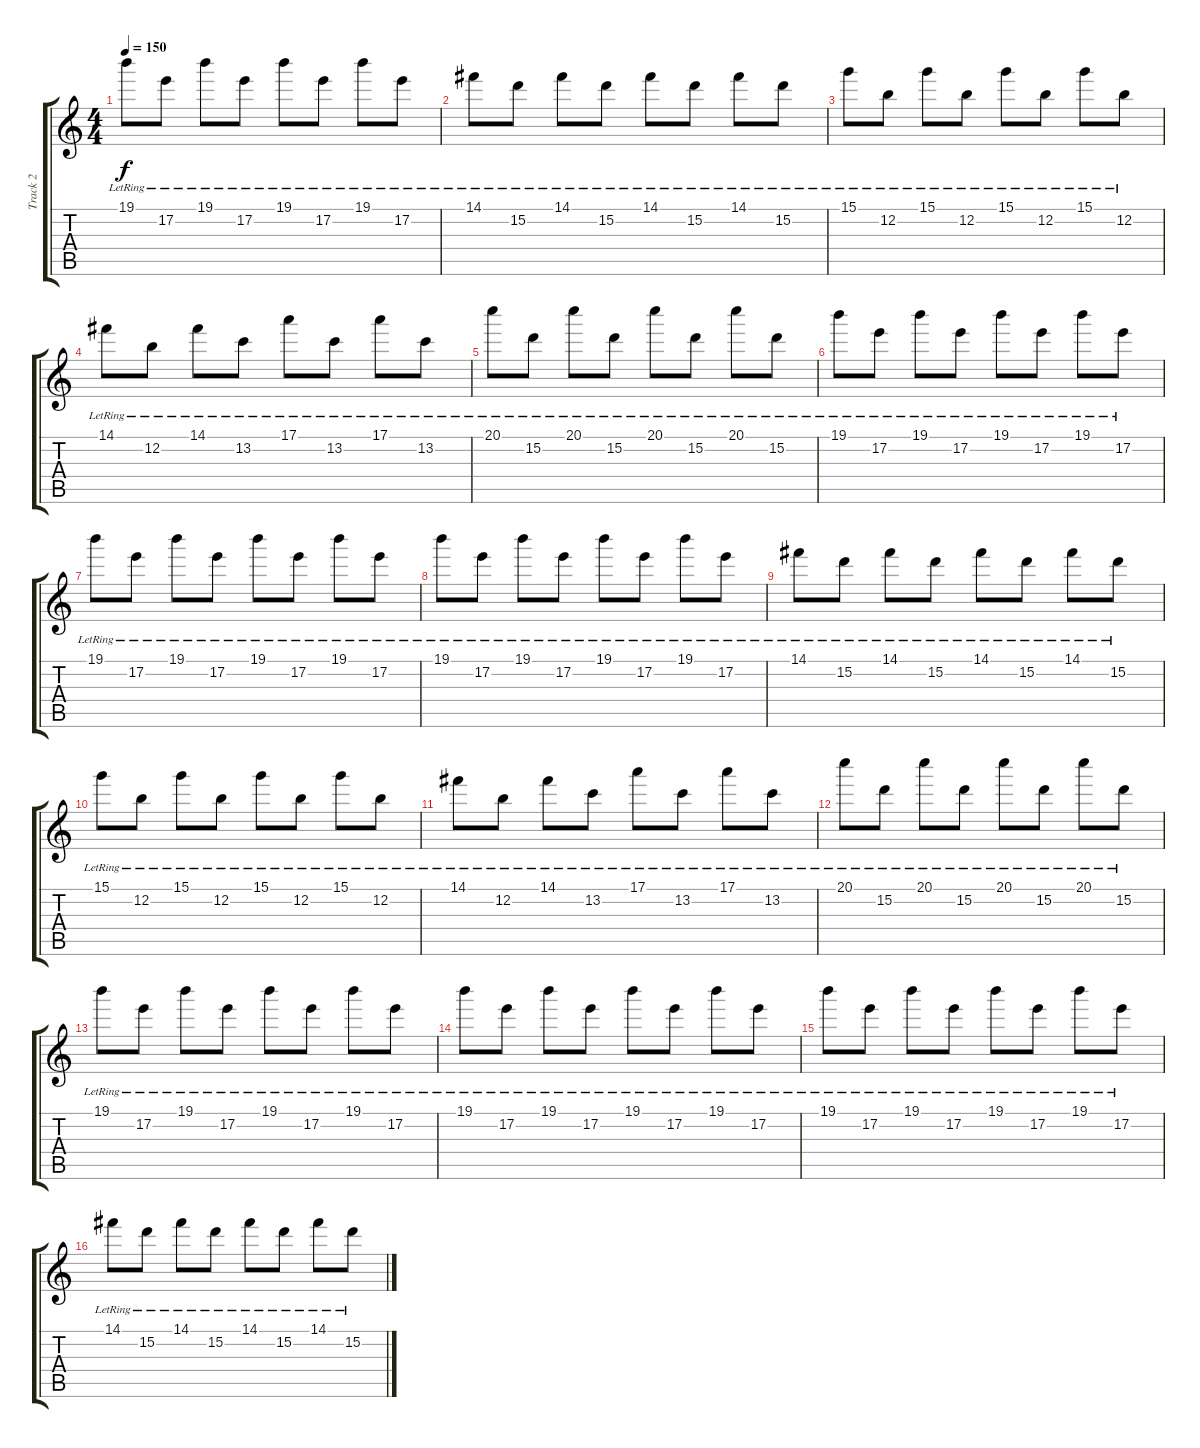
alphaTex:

\track ("Track 2" "Track 2") {instrument overdrivenguitar}
\staff {score tabs}
\tuning (E4 B3 G3 D3 A2 E2) {hide}
\ts (4 4)
\tempo 150
\clef g2
\ks c
19.1{lr}.8{dy f} 17.2{lr}.8 19.1{lr}.8 17.2{lr}.8 19.1{lr}.8 17.2{lr}.8 19.1{lr}.8 17.2{lr}.8 |
14.1{lr}.8 15.2{lr}.8 14.1{lr}.8 15.2{lr}.8 14.1{lr}.8 15.2{lr}.8 14.1{lr}.8 15.2{lr}.8 |
15.1{lr}.8 12.2{lr}.8 15.1{lr}.8 12.2{lr}.8 15.1{lr}.8 12.2{lr}.8 15.1{lr}.8 12.2{lr}.8 |
14.1{lr}.8 12.2{lr}.8 14.1{lr}.8 13.2{lr}.8 17.1{lr}.8 13.2{lr}.8 17.1{lr}.8 13.2{lr}.8 |
20.1{lr}.8 15.2{lr}.8 20.1{lr}.8 15.2{lr}.8 20.1{lr}.8 15.2{lr}.8 20.1{lr}.8 15.2{lr}.8 |
19.1{lr}.8 17.2{lr}.8 19.1{lr}.8 17.2{lr}.8 19.1{lr}.8 17.2{lr}.8 19.1{lr}.8 17.2{lr}.8 |
19.1{lr}.8 17.2{lr}.8 19.1{lr}.8 17.2{lr}.8 19.1{lr}.8 17.2{lr}.8 19.1{lr}.8 17.2{lr}.8 |
19.1{lr}.8 17.2{lr}.8 19.1{lr}.8 17.2{lr}.8 19.1{lr}.8 17.2{lr}.8 19.1{lr}.8 17.2{lr}.8 |
14.1{lr}.8 15.2{lr}.8 14.1{lr}.8 15.2{lr}.8 14.1{lr}.8 15.2{lr}.8 14.1{lr}.8 15.2{lr}.8 |
15.1{lr}.8 12.2{lr}.8 15.1{lr}.8 12.2{lr}.8 15.1{lr}.8 12.2{lr}.8 15.1{lr}.8 12.2{lr}.8 |
14.1{lr}.8 12.2{lr}.8 14.1{lr}.8 13.2{lr}.8 17.1{lr}.8 13.2{lr}.8 17.1{lr}.8 13.2{lr}.8 |
20.1{lr}.8 15.2{lr}.8 20.1{lr}.8 15.2{lr}.8 20.1{lr}.8 15.2{lr}.8 20.1{lr}.8 15.2{lr}.8 |
19.1{lr}.8 17.2{lr}.8 19.1{lr}.8 17.2{lr}.8 19.1{lr}.8 17.2{lr}.8 19.1{lr}.8 17.2{lr}.8 |
19.1{lr}.8 17.2{lr}.8 19.1{lr}.8 17.2{lr}.8 19.1{lr}.8 17.2{lr}.8 19.1{lr}.8 17.2{lr}.8 |
19.1{lr}.8 17.2{lr}.8 19.1{lr}.8 17.2{lr}.8 19.1{lr}.8 17.2{lr}.8 19.1{lr}.8 17.2{lr}.8 |
14.1{lr}.8 15.2{lr}.8 14.1{lr}.8 15.2{lr}.8 14.1{lr}.8 15.2{lr}.8 14.1{lr}.8 15.2{lr}.8
